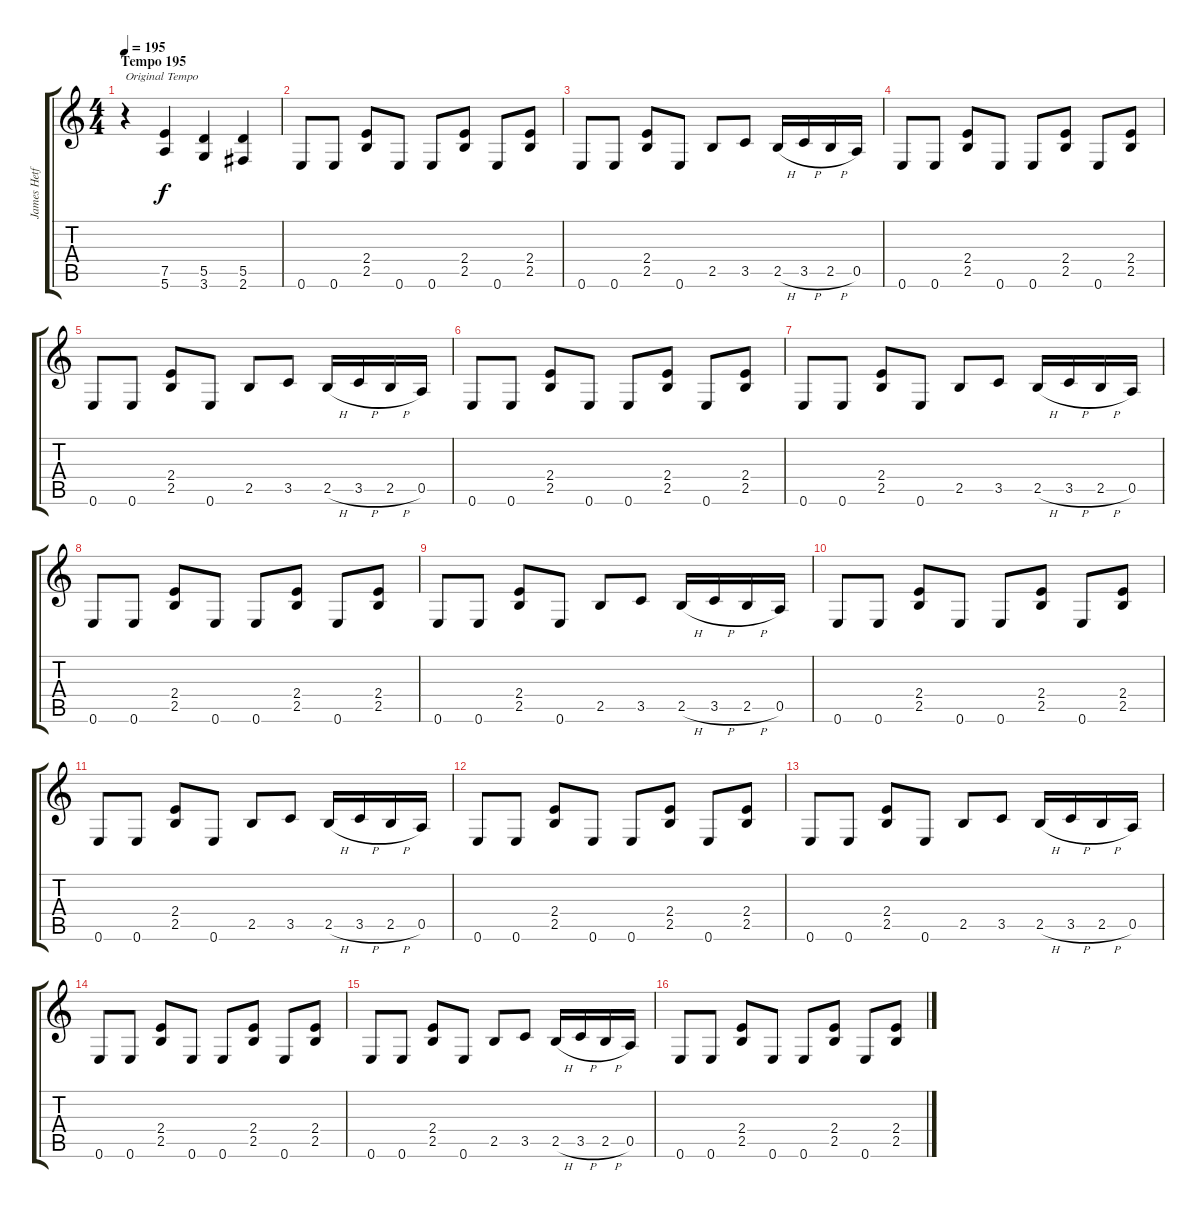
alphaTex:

\track ("James Hetfield (Guitar)" "James Hetf") {instrument distortionguitar}
\staff {score tabs}
\tuning (E4 B3 G3 D3 A2 E2) {hide}
\ts (4 4)
\section ("" "Tempo 195")
\tempo 195
\clef g2
\ks c
r.4{txt "Original Tempo" dy f} (7.5 5.6).4 (5.5 3.6).4 (5.5 2.6).4 |
0.6.8 0.6.8 (2.4 2.5).8 0.6.8 0.6.8 (2.4 2.5).8 0.6.8 (2.4 2.5).8 |
0.6.8 0.6.8 (2.4 2.5).8 0.6.8 2.5.8 3.5.8 2.5{h}.16 3.5{h}.16 2.5{h}.16 0.5.16 |
0.6.8 0.6.8 (2.4 2.5).8 0.6.8 0.6.8 (2.4 2.5).8 0.6.8 (2.4 2.5).8 |
0.6.8 0.6.8 (2.4 2.5).8 0.6.8 2.5.8 3.5.8 2.5{h}.16 3.5{h}.16 2.5{h}.16 0.5.16 |
0.6.8 0.6.8 (2.4 2.5).8 0.6.8 0.6.8 (2.4 2.5).8 0.6.8 (2.4 2.5).8 |
0.6.8 0.6.8 (2.4 2.5).8 0.6.8 2.5.8 3.5.8 2.5{h}.16 3.5{h}.16 2.5{h}.16 0.5.16 |
0.6.8 0.6.8 (2.4 2.5).8 0.6.8 0.6.8 (2.4 2.5).8 0.6.8 (2.4 2.5).8 |
0.6.8 0.6.8 (2.4 2.5).8 0.6.8 2.5.8 3.5.8 2.5{h}.16 3.5{h}.16 2.5{h}.16 0.5.16 |
0.6.8 0.6.8 (2.4 2.5).8 0.6.8 0.6.8 (2.4 2.5).8 0.6.8 (2.4 2.5).8 |
0.6.8 0.6.8 (2.4 2.5).8 0.6.8 2.5.8 3.5.8 2.5{h}.16 3.5{h}.16 2.5{h}.16 0.5.16 |
0.6.8 0.6.8 (2.4 2.5).8 0.6.8 0.6.8 (2.4 2.5).8 0.6.8 (2.4 2.5).8 |
0.6.8 0.6.8 (2.4 2.5).8 0.6.8 2.5.8 3.5.8 2.5{h}.16 3.5{h}.16 2.5{h}.16 0.5.16 |
0.6.8 0.6.8 (2.4 2.5).8 0.6.8 0.6.8 (2.4 2.5).8 0.6.8 (2.4 2.5).8 |
0.6.8 0.6.8 (2.4 2.5).8 0.6.8 2.5.8 3.5.8 2.5{h}.16 3.5{h}.16 2.5{h}.16 0.5.16 |
0.6.8 0.6.8 (2.4 2.5).8 0.6.8 0.6.8 (2.4 2.5).8 0.6.8 (2.4 2.5).8
